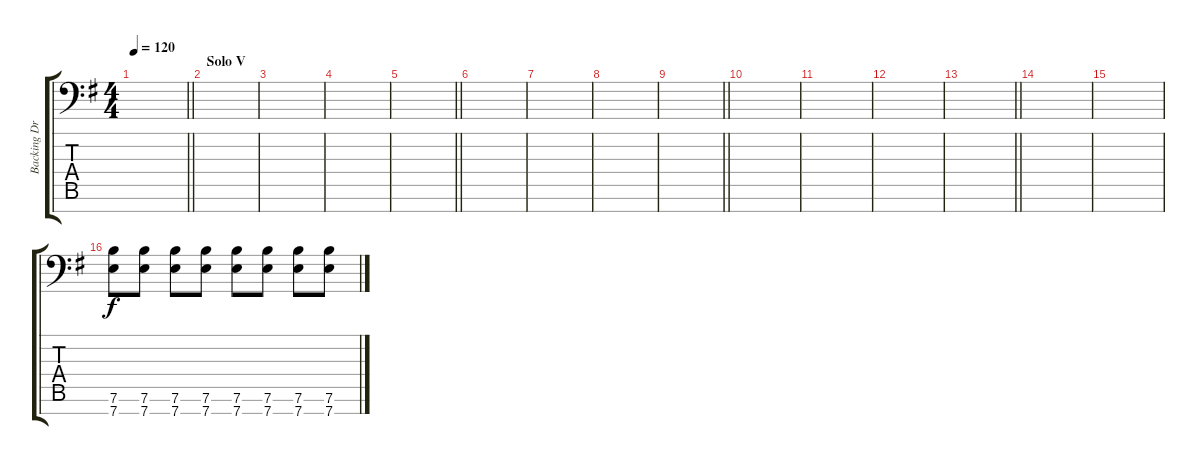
\track ("Backing Dropped A" "Backing Dr") {instrument distortionguitar}
\staff {score tabs}
\tuning (E4 B3 G3 D3 A2 E2 A1) {hide}
\ts (4 4)
\tempo 120
\clef f4
\barLineRight lightlight
\ks eminor
|
\section ("" "Solo V")
|
|
|
\barLineRight lightlight
|
|
|
|
\barLineRight lightlight
|
|
|
|
\barLineRight lightlight
|
|
|
(7.6 7.7).8{volume 15 balance 8} (7.6 7.7).8 (7.6 7.7).8 (7.6 7.7).8 (7.6 7.7).8 (7.6 7.7).8 (7.6 7.7).8 (7.6 7.7).8
